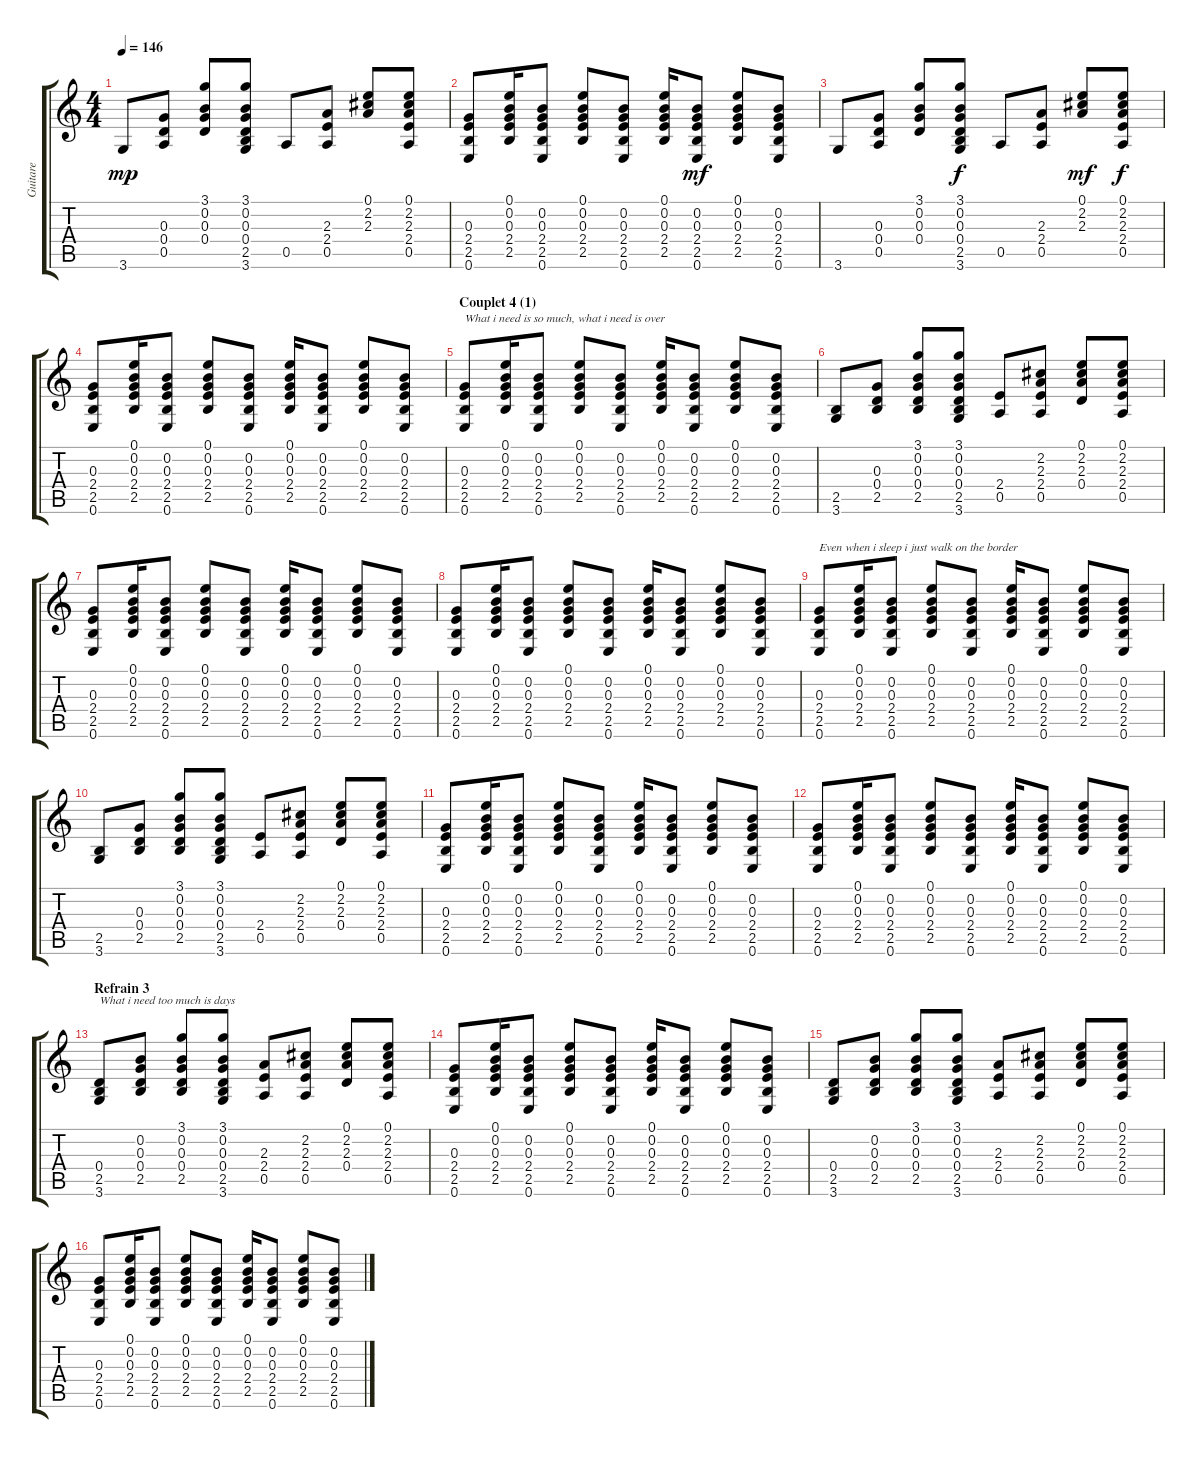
\track ("Guitare" "Guitare") {instrument acousticguitarsteel}
\staff {score tabs}
\tuning (E4 B3 G3 D3 A2 E2) {hide}
\ts (4 4)
\tempo 146
\clef g2
\ks c
3.6.8{dy mp} (0.3 0.4 0.5).8 (3.1 0.2 0.3 0.4).8 (3.1 0.2 0.3 0.4 2.5 3.6).8 0.5.8 (2.3 2.4 0.5).8 (0.1 2.2 2.3).8 (0.1 2.2 2.3 2.4 0.5).8 |
(0.3 2.4 2.5 0.6).8 (0.1 0.2 0.3 2.4 2.5).16 (0.2 0.3 2.4 2.5 0.6).8 (0.1 0.2 0.3 2.4 2.5).8 (0.2 0.3 2.4 2.5 0.6).8 (0.1 0.2 0.3 2.4 2.5).16 (0.2 0.3 2.4 2.5 0.6).8{dy mf} (0.1 0.2 0.3 2.4 2.5).8 (0.2 0.3 2.4 2.5 0.6).8 |
3.6.8 (0.3 0.4 0.5).8 (3.1 0.2 0.3 0.4).8 (3.1 0.2 0.3 0.4 2.5 3.6).8{dy f} 0.5.8 (2.3 2.4 0.5).8 (0.1 2.2 2.3).8{dy mf} (0.1 2.2 2.3 2.4 0.5).8{dy f} |
(0.3 2.4 2.5 0.6).8 (0.1 0.2 0.3 2.4 2.5).16 (0.2 0.3 2.4 2.5 0.6).8 (0.1 0.2 0.3 2.4 2.5).8 (0.2 0.3 2.4 2.5 0.6).8 (0.1 0.2 0.3 2.4 2.5).16 (0.2 0.3 2.4 2.5 0.6).8 (0.1 0.2 0.3 2.4 2.5).8 (0.2 0.3 2.4 2.5 0.6).8 |
\section ("" "Couplet 4 (1)")
(0.3 2.4 2.5 0.6).8{txt "What i need is so much, what i need is over"} (0.1 0.2 0.3 2.4 2.5).16 (0.2 0.3 2.4 2.5 0.6).8 (0.1 0.2 0.3 2.4 2.5).8 (0.2 0.3 2.4 2.5 0.6).8 (0.1 0.2 0.3 2.4 2.5).16 (0.2 0.3 2.4 2.5 0.6).8 (0.1 0.2 0.3 2.4 2.5).8 (0.2 0.3 2.4 2.5 0.6).8 |
(2.5 3.6).8 (0.3 0.4 2.5).8 (3.1 0.2 0.3 0.4 2.5).8 (3.1 0.2 0.3 0.4 2.5 3.6).8 (2.4 0.5).8 (2.2 2.3 2.4 0.5).8 (0.1 2.2 2.3 0.4).8 (0.1 2.2 2.3 2.4 0.5).8 |
(0.3 2.4 2.5 0.6).8 (0.1 0.2 0.3 2.4 2.5).16 (0.2 0.3 2.4 2.5 0.6).8 (0.1 0.2 0.3 2.4 2.5).8 (0.2 0.3 2.4 2.5 0.6).8 (0.1 0.2 0.3 2.4 2.5).16 (0.2 0.3 2.4 2.5 0.6).8 (0.1 0.2 0.3 2.4 2.5).8 (0.2 0.3 2.4 2.5 0.6).8 |
(0.3 2.4 2.5 0.6).8 (0.1 0.2 0.3 2.4 2.5).16 (0.2 0.3 2.4 2.5 0.6).8 (0.1 0.2 0.3 2.4 2.5).8 (0.2 0.3 2.4 2.5 0.6).8 (0.1 0.2 0.3 2.4 2.5).16 (0.2 0.3 2.4 2.5 0.6).8 (0.1 0.2 0.3 2.4 2.5).8 (0.2 0.3 2.4 2.5 0.6).8 |
(0.3 2.4 2.5 0.6).8{txt "Even when i sleep i just walk on the border"} (0.1 0.2 0.3 2.4 2.5).16 (0.2 0.3 2.4 2.5 0.6).8 (0.1 0.2 0.3 2.4 2.5).8 (0.2 0.3 2.4 2.5 0.6).8 (0.1 0.2 0.3 2.4 2.5).16 (0.2 0.3 2.4 2.5 0.6).8 (0.1 0.2 0.3 2.4 2.5).8 (0.2 0.3 2.4 2.5 0.6).8 |
(2.5 3.6).8 (0.3 0.4 2.5).8 (3.1 0.2 0.3 0.4 2.5).8 (3.1 0.2 0.3 0.4 2.5 3.6).8 (2.4 0.5).8 (2.2 2.3 2.4 0.5).8 (0.1 2.2 2.3 0.4).8 (0.1 2.2 2.3 2.4 0.5).8 |
(0.3 2.4 2.5 0.6).8 (0.1 0.2 0.3 2.4 2.5).16 (0.2 0.3 2.4 2.5 0.6).8 (0.1 0.2 0.3 2.4 2.5).8 (0.2 0.3 2.4 2.5 0.6).8 (0.1 0.2 0.3 2.4 2.5).16 (0.2 0.3 2.4 2.5 0.6).8 (0.1 0.2 0.3 2.4 2.5).8 (0.2 0.3 2.4 2.5 0.6).8 |
(0.3 2.4 2.5 0.6).8 (0.1 0.2 0.3 2.4 2.5).16 (0.2 0.3 2.4 2.5 0.6).8 (0.1 0.2 0.3 2.4 2.5).8 (0.2 0.3 2.4 2.5 0.6).8 (0.1 0.2 0.3 2.4 2.5).16 (0.2 0.3 2.4 2.5 0.6).8 (0.1 0.2 0.3 2.4 2.5).8 (0.2 0.3 2.4 2.5 0.6).8 |
\section ("" "Refrain 3")
(0.4 2.5 3.6).8{txt "What i need too much is days"} (0.2 0.3 0.4 2.5).8 (3.1 0.2 0.3 0.4 2.5).8 (3.1 0.2 0.3 0.4 2.5 3.6).8 (2.3 2.4 0.5).8 (2.2 2.3 2.4 0.5).8 (0.1 2.2 2.3 0.4).8 (0.1 2.2 2.3 2.4 0.5).8 |
(0.3 2.4 2.5 0.6).8 (0.1 0.2 0.3 2.4 2.5).16 (0.2 0.3 2.4 2.5 0.6).8 (0.1 0.2 0.3 2.4 2.5).8 (0.2 0.3 2.4 2.5 0.6).8 (0.1 0.2 0.3 2.4 2.5).16 (0.2 0.3 2.4 2.5 0.6).8 (0.1 0.2 0.3 2.4 2.5).8 (0.2 0.3 2.4 2.5 0.6).8 |
(0.4 2.5 3.6).8 (0.2 0.3 0.4 2.5).8 (3.1 0.2 0.3 0.4 2.5).8 (3.1 0.2 0.3 0.4 2.5 3.6).8 (2.3 2.4 0.5).8 (2.2 2.3 2.4 0.5).8 (0.1 2.2 2.3 0.4).8 (0.1 2.2 2.3 2.4 0.5).8 |
(0.3 2.4 2.5 0.6).8 (0.1 0.2 0.3 2.4 2.5).16 (0.2 0.3 2.4 2.5 0.6).8 (0.1 0.2 0.3 2.4 2.5).8 (0.2 0.3 2.4 2.5 0.6).8 (0.1 0.2 0.3 2.4 2.5).16 (0.2 0.3 2.4 2.5 0.6).8 (0.1 0.2 0.3 2.4 2.5).8 (0.2 0.3 2.4 2.5 0.6).8
